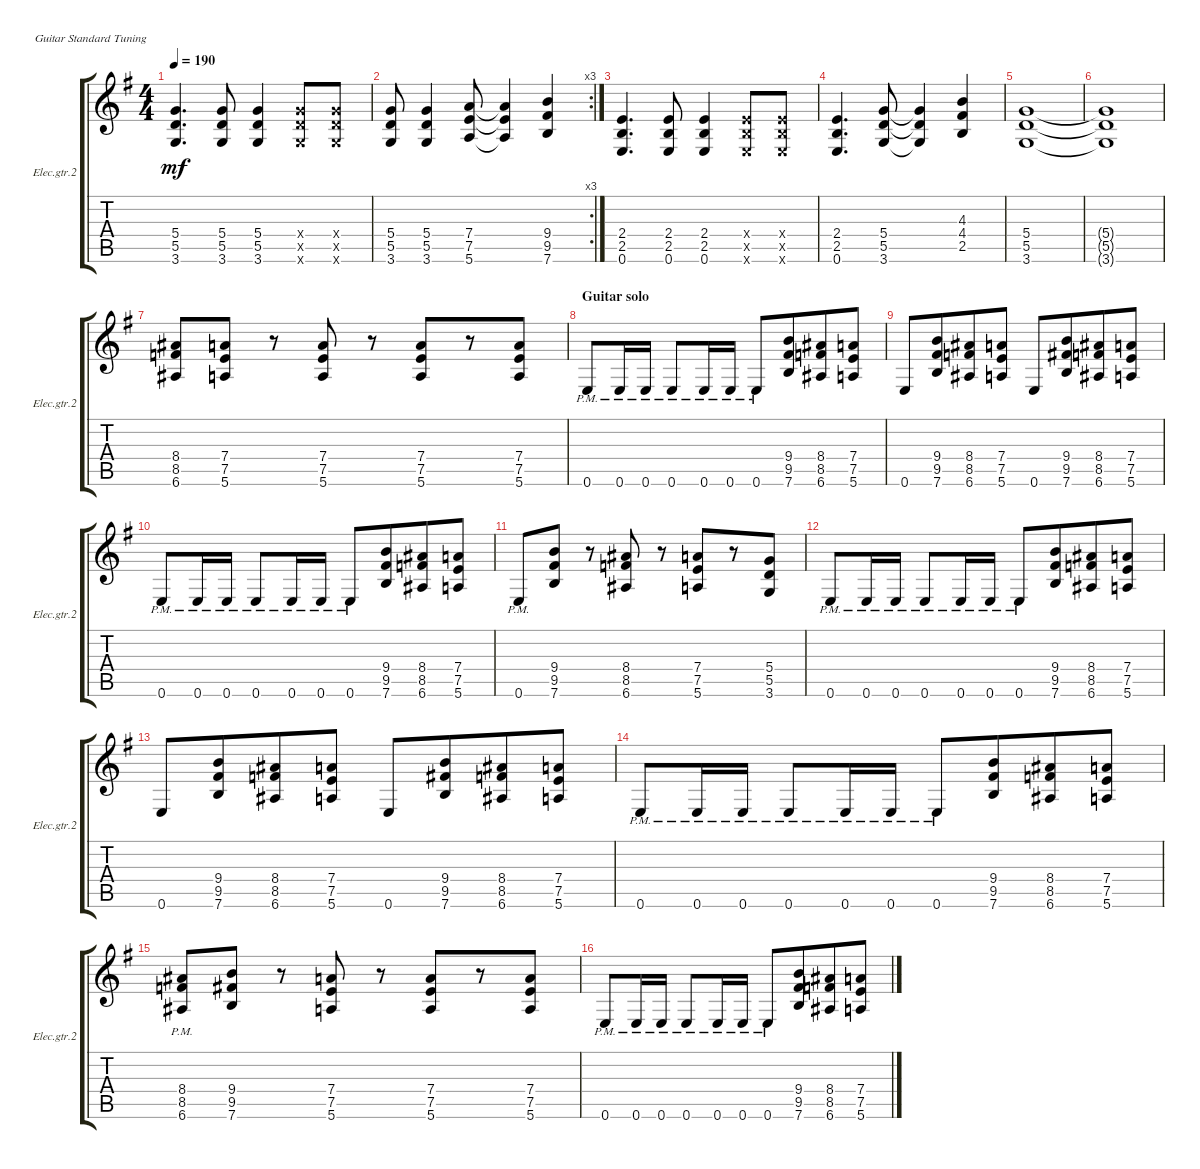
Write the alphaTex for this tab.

\defaultSystemsLayout 4
\bracketExtendMode groupsimilarinstruments
\useSystemSignSeparator
\singleTrackTrackNamePolicy allsystems
\multiTrackTrackNamePolicy allsystems
\firstSystemTrackNameOrientation horizontal
\otherSystemsTrackNameOrientation horizontal
\track ("Elec. gtr. 2" "Elec.gtr.2") {instrument acousticguitarsteel}
\staff {score tabs}
\tuning (E4 B3 G3 D3 A2 E2)
\ts (4 4)
\tempo 190
\clef g2
\ks eminor
(3.6 5.5 5.4).4{d dy mf} (5.4 5.5 3.6).8 (3.6 5.5 5.4).4 (5.4{x} 5.5{x} 3.6{x}).8 (5.5{x} 3.6{x} 5.4{x}).8 |
\rc 3
(3.6 5.5 5.4).8 (5.4 5.5 3.6).4 (5.6 7.5 7.4).8 (5.6{t} 7.5{t} 7.4{t}).4 (9.4 9.5 7.6).4 |
(0.6 2.5 2.4).4{d} (2.4 2.5 0.6).8 (0.6 2.5 2.4).4 (2.4{x} 2.5{x} 0.6{x}).8 (2.5{x} 0.6{x} 2.4{x}).8 |
(0.6 2.5 2.4).4{d} (5.4 5.5 3.6).8 (5.4{t} 5.5{t} 3.6{t}).4 (2.5 4.4 4.3).4 |
(3.6 5.5 5.4).1 |
(3.6{t} 5.5{t} 5.4{t}).1 |
(8.4 8.5 6.6).8 (7.4 7.5 5.6).8 r.8 (7.4 7.5 5.6).8 r.8 (7.4 7.5 5.6).8{beam merge} r.8{beam merge} (7.4 7.5 5.6).8 |
\section ("" "Guitar solo")
0.6{pm}.8 0.6{pm}.16 0.6{pm}.16 0.6{pm}.8 0.6{pm}.16 0.6{pm}.16 0.6{pm}.8 (7.6 9.5 9.4).8{beam merge} (8.4 8.5 6.6).8 (5.6 7.5 7.4).8 |
0.6.8 (7.6 9.5 9.4).8{beam merge} (8.4 8.5 6.6).8 (5.6 7.5 7.4).8 0.6.8 (7.6 9.5 9.4).8{beam merge} (8.4 8.5 6.6).8 (5.6 7.5 7.4).8 |
0.6{pm}.8 0.6{pm}.16 0.6{pm}.16 0.6{pm}.8 0.6{pm}.16 0.6{pm}.16 0.6{pm}.8 (7.6 9.5 9.4).8{beam merge} (8.4 8.5 6.6).8 (5.6 7.5 7.4).8 |
0.6{pm}.8 (7.6 9.5 9.4).8 r.8 (6.6 8.5 8.4).8 r.8 (5.6 7.5 7.4).8{beam merge} r.8{beam merge} (5.4 5.5 3.6).8 |
0.6{pm}.8 0.6{pm}.16 0.6{pm}.16 0.6{pm}.8 0.6{pm}.16 0.6{pm}.16 0.6{pm}.8 (7.6 9.5 9.4).8{beam merge} (8.4 8.5 6.6).8 (5.6 7.5 7.4).8 |
0.6.8 (7.6 9.5 9.4).8{beam merge} (8.4 8.5 6.6).8 (5.6 7.5 7.4).8 0.6.8 (7.6 9.5 9.4).8{beam merge} (8.4 8.5 6.6).8 (5.6 7.5 7.4).8 |
0.6{pm}.8 0.6{pm}.16 0.6{pm}.16 0.6{pm}.8 0.6{pm}.16 0.6{pm}.16 0.6{pm}.8 (7.6 9.5 9.4).8{beam merge} (8.4 8.5 6.6).8 (5.6 7.5 7.4).8 |
(6.6{pm} 8.5 8.4).8 (7.6 9.5 9.4).8 r.8 (5.6 7.5 7.4).8 r.8 (5.6 7.5 7.4).8{beam merge} r.8{beam merge} (7.4 7.5 5.6).8 |
0.6{pm}.8 0.6{pm}.16 0.6{pm}.16 0.6{pm}.8 0.6{pm}.16 0.6{pm}.16 0.6{pm}.8 (7.6 9.5 9.4).8{beam merge} (8.4 8.5 6.6).8 (5.6 7.5 7.4).8
